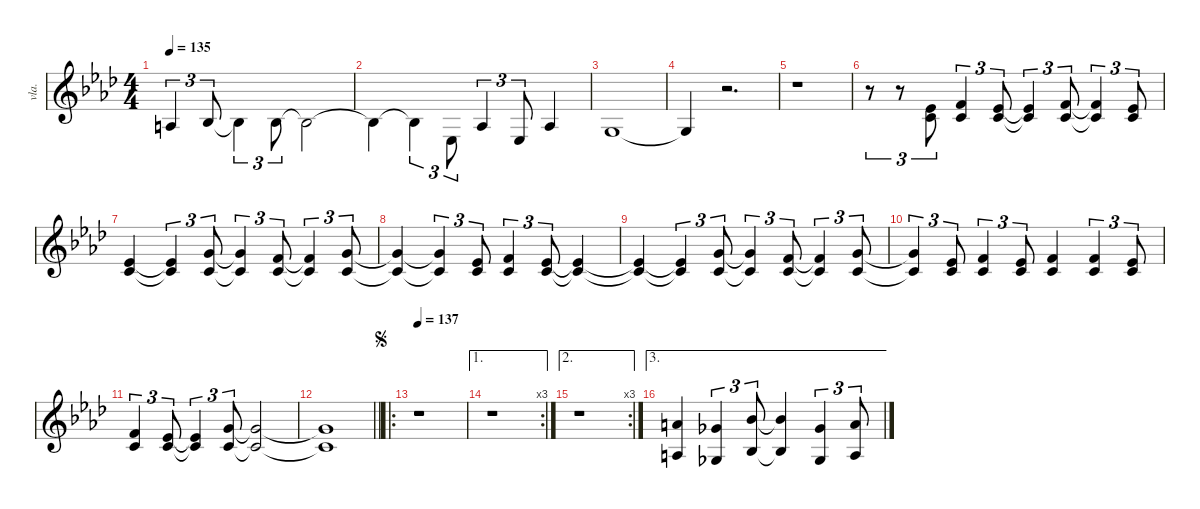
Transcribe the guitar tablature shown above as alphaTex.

\defaultSystemsLayout 4
\hideDynamics
\bracketExtendMode nobrackets
\otherSystemsTrackNameOrientation horizontal
\track ("Vocaux" "vla.") {defaultSystemsLayout 8 instrument viola}
\staff {score}
\tuning (E4 B3 G3 D3 A2 E2)
\ts (4 4)
\tempo 135
\clef g2
\ks ab
2.3{acc forcenatural}.4{tu (3 2) dy f beam Up} 3.3{acc b}.8{tu (3 2) beam Up} 3.3{t acc b}.4{tu (3 2) beam Down} 3.3{acc b}.8{tu (3 2) beam Down} 3.3{t acc b}.2{beam Down} |
3.3{t acc b}.4{beam Down} 3.3{t acc b}.4{tu (3 2) beam Down} 1.4{acc b}.8{tu (3 2) beam Down} 1.3{acc b}.4{tu (3 2) beam Up} 1.4{acc b}.8{tu (3 2) beam Up} 1.3{acc b}.4{beam Up} |
0.3{acc forcenatural}.1{beam Up} |
0.3{t acc forcenatural}.4{beam Up} r.2{d beam Up} |
r.1{beam Down} |
r.8{tu (3 2) beam Down} r.8{tu (3 2) beam Down} (4.2{acc b} 5.3{acc forcenatural}).8{tu (3 2) beam Up} (6.2{acc forcenatural} 5.3{acc forcenatural}).4{tu (3 2) beam Up} (4.2{acc b} 5.3{acc forcenatural}).8{tu (3 2) beam Up} (4.2{t acc b} 5.3{t acc forcenatural}).4{tu (3 2) beam Up} (6.2{acc forcenatural} 5.3{acc forcenatural}).8{tu (3 2) beam Up} (6.2{t acc forcenatural} 5.3{t acc forcenatural}).4{tu (3 2) beam Up} (4.2{acc b} 5.3{acc forcenatural}).8{tu (3 2) beam Up} |
(4.2{acc b} 5.3{acc forcenatural}).4{beam Up} (4.2{t acc b} 5.3{t acc forcenatural}).4{tu (3 2) beam Up} (8.2{acc forcenatural} 5.3{acc forcenatural}).8{tu (3 2) beam Up} (8.2{t acc forcenatural} 5.3{t acc forcenatural}).4{tu (3 2) beam Up} (6.2{acc forcenatural} 5.3{acc forcenatural}).8{tu (3 2) beam Up} (6.2{t acc forcenatural} 5.3{t acc forcenatural}).4{tu (3 2) beam Up} (8.2{acc forcenatural} 5.3{acc forcenatural}).8{tu (3 2) beam Up} |
(8.2{t acc forcenatural} 5.3{t acc forcenatural}).4{beam Up} (8.2{t acc forcenatural} 5.3{t acc forcenatural}).4{tu (3 2) beam Up} (4.2{acc b} 5.3{acc forcenatural}).8{tu (3 2) beam Up} (6.2{acc forcenatural} 5.3{acc forcenatural}).4{tu (3 2) beam Up} (4.2{acc b} 5.3{acc forcenatural}).8{tu (3 2) beam Up} (4.2{t acc b} 5.3{t acc forcenatural}).4{beam Up} |
(4.2{t acc b} 5.3{t acc forcenatural}).4{beam Up} (4.2{t acc b} 5.3{t acc forcenatural}).4{tu (3 2) beam Up} (8.2{acc forcenatural} 5.3{acc forcenatural}).8{tu (3 2) beam Up} (8.2{t acc forcenatural} 5.3{t acc forcenatural}).4{tu (3 2) beam Up} (6.2{acc forcenatural} 5.3{acc forcenatural}).8{tu (3 2) beam Up} (6.2{t acc forcenatural} 5.3{t acc forcenatural}).4{tu (3 2) beam Up} (8.2{acc forcenatural} 5.3{acc forcenatural}).8{tu (3 2) beam Up} |
(8.2{t acc forcenatural} 5.3{t acc forcenatural}).4{tu (3 2) beam Up} (4.2{acc b} 5.3{acc forcenatural}).8{tu (3 2) beam Up} (6.2{acc forcenatural} 5.3{acc forcenatural}).4{tu (3 2) beam Up} (4.2{acc b} 5.3{acc forcenatural}).8{tu (3 2) beam Up} (6.2{acc forcenatural} 5.3{acc forcenatural}).4{beam Up} (6.2{acc forcenatural} 5.3{acc forcenatural}).4{tu (3 2) beam Up} (4.2{acc b} 5.3{acc forcenatural}).8{tu (3 2) beam Up} |
(6.2{acc forcenatural} 5.3{acc forcenatural}).4{tu (3 2) beam Up} (4.2{acc b} 5.3{acc forcenatural}).8{tu (3 2) beam Up} (4.2{t acc b} 5.3{t acc forcenatural}).4{tu (3 2) beam Up} (8.2{acc forcenatural} 5.3{acc forcenatural}).8{tu (3 2) beam Up} (8.2{t acc forcenatural} 5.3{t acc forcenatural}).2{beam Up} |
\barLineRight lightlight
(8.2{t acc forcenatural} 5.3{t acc forcenatural}).1{beam Up} |
\ro
\jump segno
\tempo 137
r.1{beam Down} |
\ae 1
\rc 3
r.1{beam Down} |
\ae 2
\rc 3
r.1{beam Down} |
\ae 3
(5.1{acc forcenatural} 2.3{acc forcenatural}).4{beam Up} (2.1{acc b} 4.4{acc b}).4{tu (3 2) beam Up} (6.1{acc b} 3.3{acc b}).8{tu (3 2) beam Up} (6.1{t acc b} 3.3{t acc b}).4{beam Up} (2.1{acc b} 4.4{acc b}).4{tu (3 2) beam Up} (5.1{acc forcenatural} 2.3{acc forcenatural}).8{tu (3 2) beam Up}
